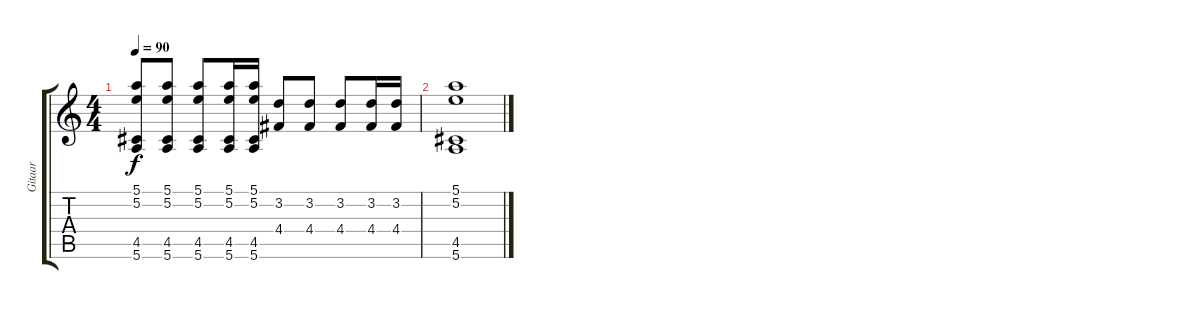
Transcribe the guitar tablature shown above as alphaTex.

\track ("Gitaar" "Gitaar") {instrument acousticguitarsteel}
\staff {score tabs}
\tuning (E4 B3 G3 D3 A2 E2) {hide}
\ts (4 4)
\tempo 90
\clef g2
\ks c
(5.1 5.2 4.5 5.6).8{dy f} (5.1 5.2 4.5 5.6).8 (5.1 5.2 4.5 5.6).8 (5.1 5.2 4.5 5.6).16 (5.1 5.2 4.5 5.6).16 (3.2 4.4).8 (3.2 4.4).8 (3.2 4.4).8 (3.2 4.4).16 (3.2 4.4).16 |
(5.1 5.2 4.5 5.6).1
